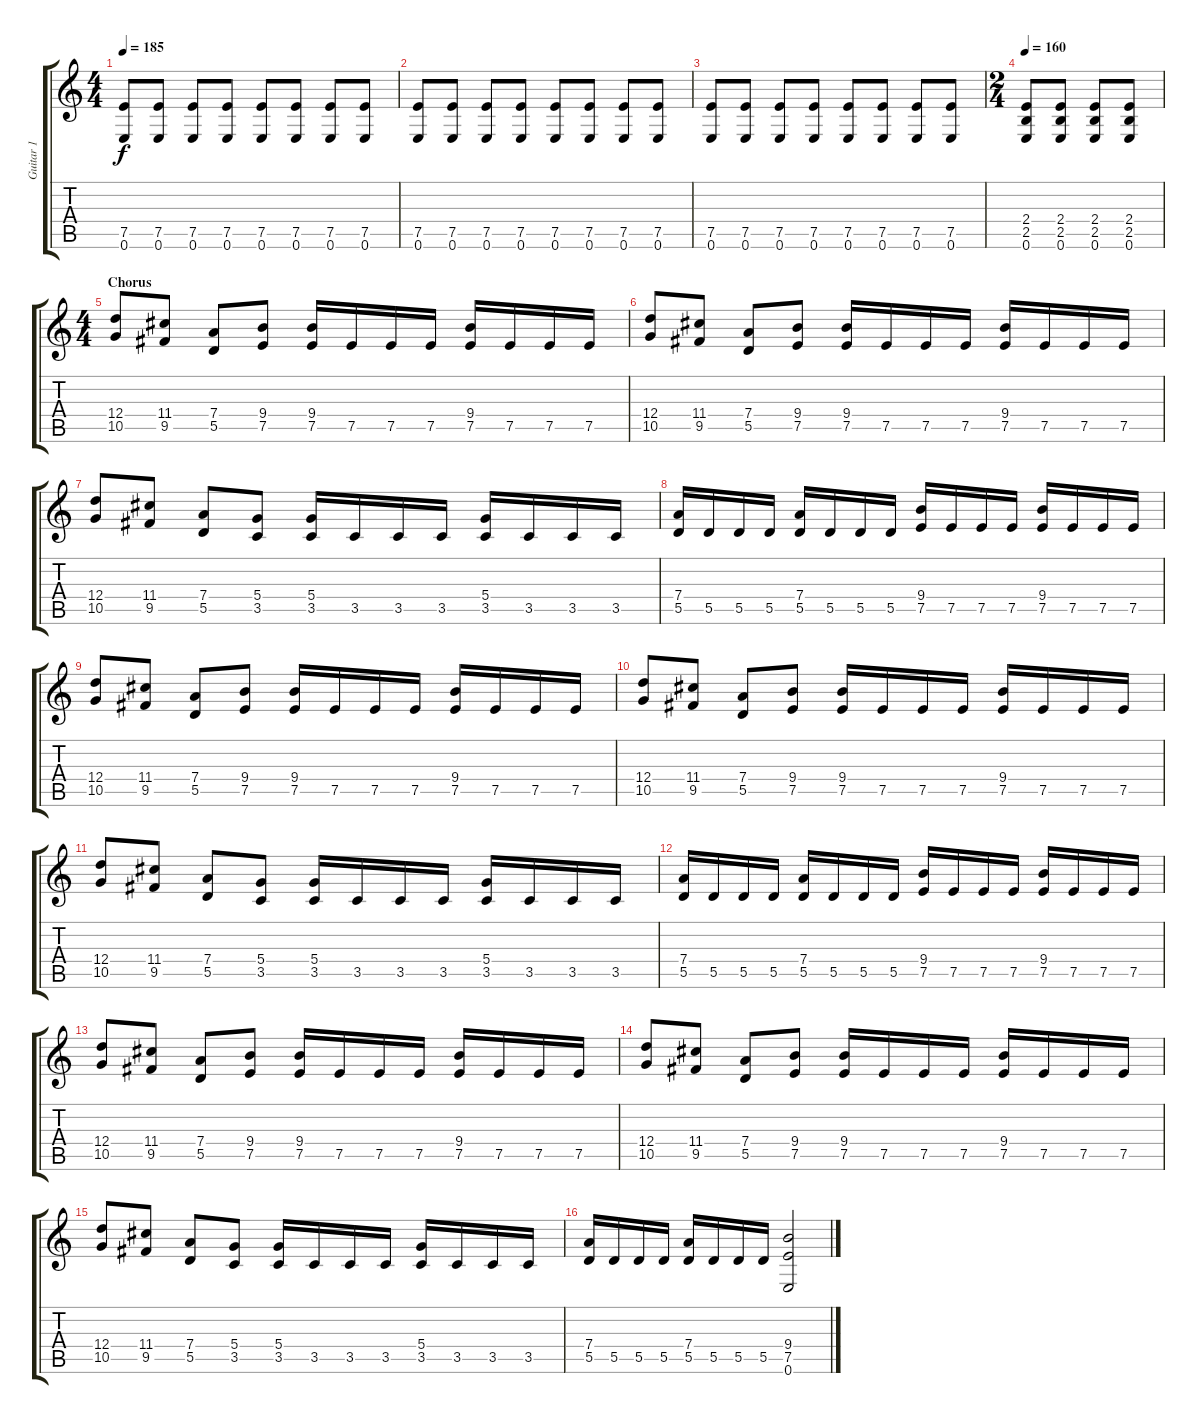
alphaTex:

\track ("Guitar 1" "Guitar 1") {instrument distortionguitar}
\staff {score tabs}
\tuning (E4 B3 G3 D3 A2 E2) {hide}
\ts (4 4)
\tempo 185
\clef g2
\ks c
(7.5 0.6).8{dy f} (7.5 0.6).8 (7.5 0.6).8 (7.5 0.6).8 (7.5 0.6).8 (7.5 0.6).8 (7.5 0.6).8 (7.5 0.6).8 |
(7.5 0.6).8 (7.5 0.6).8 (7.5 0.6).8 (7.5 0.6).8 (7.5 0.6).8 (7.5 0.6).8 (7.5 0.6).8 (7.5 0.6).8 |
(7.5 0.6).8 (7.5 0.6).8 (7.5 0.6).8 (7.5 0.6).8 (7.5 0.6).8 (7.5 0.6).8 (7.5 0.6).8 (7.5 0.6).8 |
\ts (2 4)
\tempo 160
(2.4 2.5 0.6).8 (2.4 2.5 0.6).8 (2.4 2.5 0.6).8 (2.4 2.5 0.6).8 |
\ts (4 4)
\section ("" "Chorus")
(12.4 10.5).8 (11.4 9.5).8 (7.4 5.5).8 (9.4 7.5).8 (9.4 7.5).16 7.5.16 7.5.16 7.5.16 (9.4 7.5).16 7.5.16 7.5.16 7.5.16 |
(12.4 10.5).8 (11.4 9.5).8 (7.4 5.5).8 (9.4 7.5).8 (9.4 7.5).16 7.5.16 7.5.16 7.5.16 (9.4 7.5).16 7.5.16 7.5.16 7.5.16 |
(12.4 10.5).8 (11.4 9.5).8 (7.4 5.5).8 (5.4 3.5).8 (5.4 3.5).16 3.5.16 3.5.16 3.5.16 (5.4 3.5).16 3.5.16 3.5.16 3.5.16 |
(7.4 5.5).16 5.5.16 5.5.16 5.5.16 (7.4 5.5).16 5.5.16 5.5.16 5.5.16 (9.4 7.5).16 7.5.16 7.5.16 7.5.16 (9.4 7.5).16 7.5.16 7.5.16 7.5.16 |
(12.4 10.5).8 (11.4 9.5).8 (7.4 5.5).8 (9.4 7.5).8 (9.4 7.5).16 7.5.16 7.5.16 7.5.16 (9.4 7.5).16 7.5.16 7.5.16 7.5.16 |
(12.4 10.5).8 (11.4 9.5).8 (7.4 5.5).8 (9.4 7.5).8 (9.4 7.5).16 7.5.16 7.5.16 7.5.16 (9.4 7.5).16 7.5.16 7.5.16 7.5.16 |
(12.4 10.5).8 (11.4 9.5).8 (7.4 5.5).8 (5.4 3.5).8 (5.4 3.5).16 3.5.16 3.5.16 3.5.16 (5.4 3.5).16 3.5.16 3.5.16 3.5.16 |
(7.4 5.5).16 5.5.16 5.5.16 5.5.16 (7.4 5.5).16 5.5.16 5.5.16 5.5.16 (9.4 7.5).16 7.5.16 7.5.16 7.5.16 (9.4 7.5).16 7.5.16 7.5.16 7.5.16 |
(12.4 10.5).8 (11.4 9.5).8 (7.4 5.5).8 (9.4 7.5).8 (9.4 7.5).16 7.5.16 7.5.16 7.5.16 (9.4 7.5).16 7.5.16 7.5.16 7.5.16 |
(12.4 10.5).8 (11.4 9.5).8 (7.4 5.5).8 (9.4 7.5).8 (9.4 7.5).16 7.5.16 7.5.16 7.5.16 (9.4 7.5).16 7.5.16 7.5.16 7.5.16 |
(12.4 10.5).8 (11.4 9.5).8 (7.4 5.5).8 (5.4 3.5).8 (5.4 3.5).16 3.5.16 3.5.16 3.5.16 (5.4 3.5).16 3.5.16 3.5.16 3.5.16 |
(7.4 5.5).16 5.5.16 5.5.16 5.5.16 (7.4 5.5).16 5.5.16 5.5.16 5.5.16 (9.4 7.5 0.6).2
